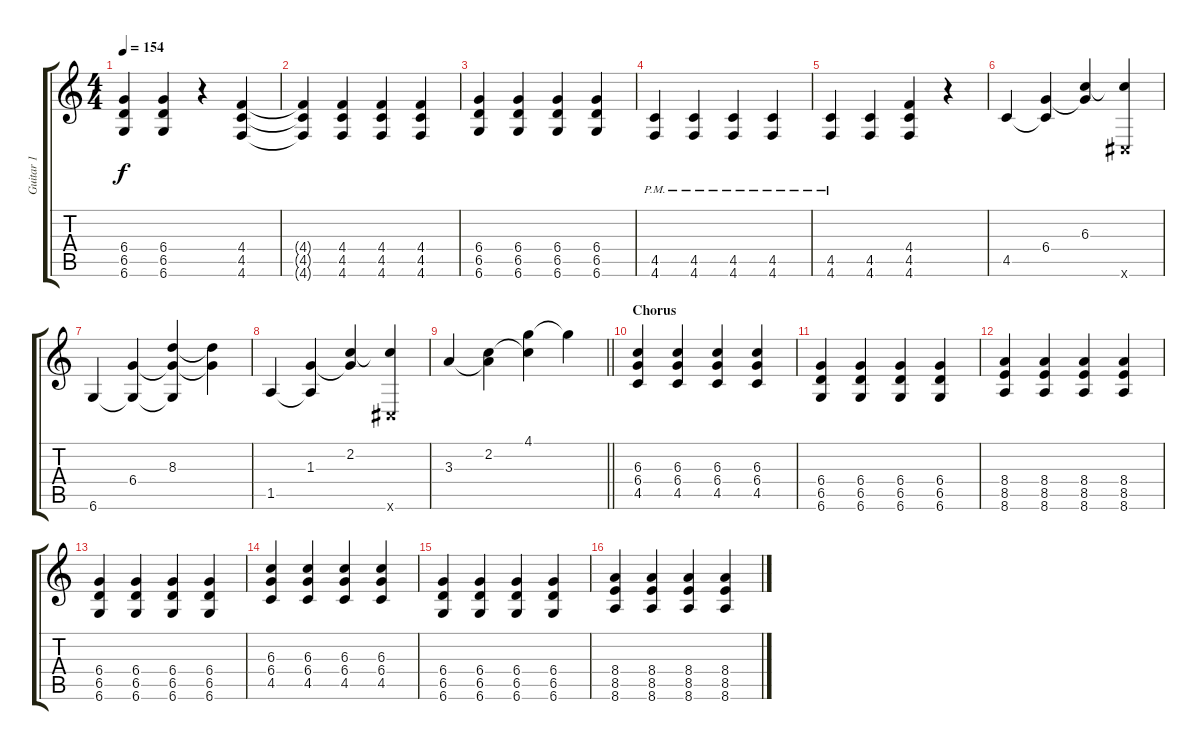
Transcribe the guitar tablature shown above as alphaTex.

\track ("Guitar 1" "Guitar 1") {instrument distortionguitar}
\staff {score tabs}
\tuning (Eb4 Bb3 Gb3 Db3 Ab2 Db2) {hide}
\ts (4 4)
\tempo 154
\clef g2
\ks c
(6.4 6.5 6.6).4{dy f} (6.4 6.5 6.6).4 r.4 (4.4 4.5 4.6).4 |
(4.4{t} 4.5{t} 4.6{t}).4 (4.4 4.5 4.6).4 (4.4 4.5 4.6).4 (4.4 4.5 4.6).4 |
(6.4 6.5 6.6).4 (6.4 6.5 6.6).4 (6.4 6.5 6.6).4 (6.4 6.5 6.6).4 |
(4.5{pm} 4.6{pm}).4 (4.5{pm} 4.6{pm}).4 (4.5{pm} 4.6{pm}).4 (4.5{pm} 4.6{pm}).4 |
(4.5{pm} 4.6{pm}).4 (4.5 4.6).4 (4.4 4.5 4.6).4 r.4 |
4.5.4{instrument acousticguitarnylon} (6.4 4.5{t}).4 (6.3 6.4{t}).4 (6.3{t} 0.6{x}).4 |
6.6.4 (6.4 6.6{t}).4 (8.3 6.4{t} 6.6{t}).4 (8.3{t} 6.4{t}).4 |
1.5.4 (1.3 1.5{t}).4 (2.2 1.3{t}).4 (2.2{t} 0.6{x}).4 |
\barLineRight lightlight
3.3.4 (2.2 3.3{t}).4 (4.1 2.2{t}).4 4.1{t}.4 |
\section ("" "Chorus")
(6.3 6.4 4.5).4{instrument distortionguitar} (6.3 6.4 4.5).4 (6.3 6.4 4.5).4 (6.3 6.4 4.5).4 |
(6.4 6.5 6.6).4 (6.4 6.5 6.6).4 (6.4 6.5 6.6).4 (6.4 6.5 6.6).4 |
(8.4 8.5 8.6).4 (8.4 8.5 8.6).4 (8.4 8.5 8.6).4 (8.4 8.5 8.6).4 |
(6.4 6.5 6.6).4 (6.4 6.5 6.6).4 (6.4 6.5 6.6).4 (6.4 6.5 6.6).4 |
(6.3 6.4 4.5).4 (6.3 6.4 4.5).4 (6.3 6.4 4.5).4 (6.3 6.4 4.5).4 |
(6.4 6.5 6.6).4 (6.4 6.5 6.6).4 (6.4 6.5 6.6).4 (6.4 6.5 6.6).4 |
(8.4 8.5 8.6).4 (8.4 8.5 8.6).4 (8.4 8.5 8.6).4 (8.4 8.5 8.6).4
